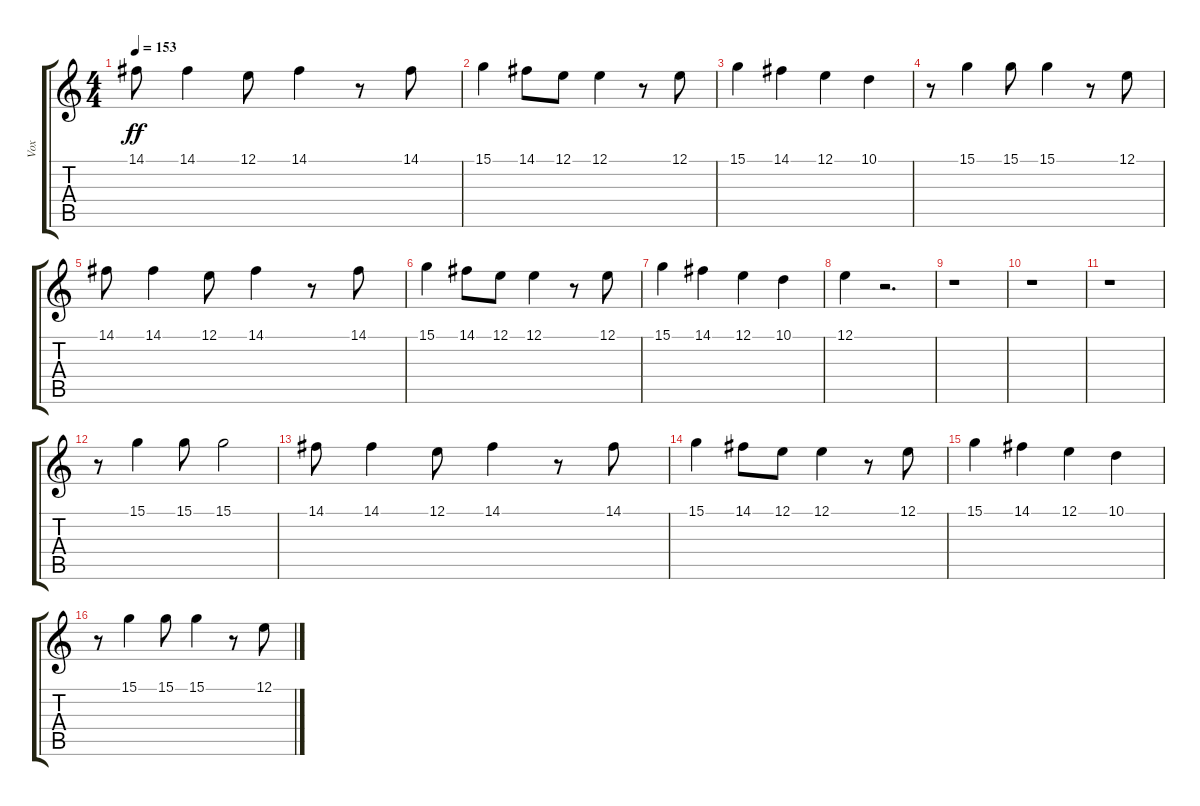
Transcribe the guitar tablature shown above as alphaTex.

\track ("Vox" "Vox") {instrument lead4chiff}
\staff {score tabs}
\tuning (E4 B3 G3 D3 A2 E2) {hide}
\ts (4 4)
\tempo 153
\clef g2
\ks c
14.1.8{dy ff} 14.1.4 12.1.8 14.1.4 r.8 14.1.8 |
15.1.4 14.1.8 12.1.8 12.1.4 r.8 12.1.8 |
15.1.4 14.1.4 12.1.4 10.1.4 |
r.8 15.1.4 15.1.8 15.1.4 r.8 12.1.8 |
14.1.8 14.1.4 12.1.8 14.1.4 r.8 14.1.8 |
15.1.4 14.1.8 12.1.8 12.1.4 r.8 12.1.8 |
15.1.4 14.1.4 12.1.4 10.1.4 |
12.1.4 r.2{d} |
r.1 |
r.1 |
r.1 |
r.8 15.1.4 15.1.8 15.1.2 |
14.1.8 14.1.4 12.1.8 14.1.4 r.8 14.1.8 |
15.1.4 14.1.8 12.1.8 12.1.4 r.8 12.1.8 |
15.1.4 14.1.4 12.1.4 10.1.4 |
r.8 15.1.4 15.1.8 15.1.4 r.8 12.1.8
